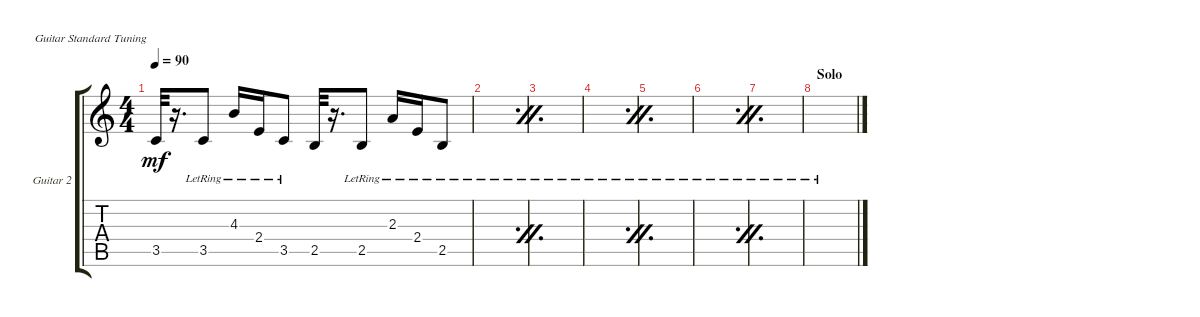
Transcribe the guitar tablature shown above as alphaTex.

\bracketExtendMode groupsimilarinstruments
\firstSystemTrackNameOrientation horizontal
\otherSystemsTrackNameOrientation horizontal
\track ("Guitar 2" "Guitar 2") {instrument distortionguitar}
\staff {score tabs}
\tuning (E4 B3 G3 D3 A2 E2)
\ts (4 4)
\tempo 90
\clef g2
\scale
0.333333
\ks c
3.5.32{dy mf} r.16{d} 3.5{lr}.8 4.3{lr}.16 2.4{lr}.16 3.5{lr}.8 2.5.32 r.16{d} 2.5{lr}.8 2.3{lr}.16 2.4{lr}.16 2.5{lr}.8 |
\simile firstofdouble
\scale
0.333333 |
\simile secondofdouble
\scale
0.333333 |
\simile firstofdouble
\scale
0.333333 |
\simile secondofdouble
\scale
0.333333 |
\simile firstofdouble
\scale
0.333333 |
\simile secondofdouble
\scale
0.333333 |
\section ("" "Solo")
\simile none
\scale
0.333333 |
\scale
0.333333 |
\scale
0.333333 |
\scale
0.333333 |
\scale
0.333333 |
\scale
0.333333 |
\scale
0.333333 |
\scale
0.333333 |
\scale
0.333333
